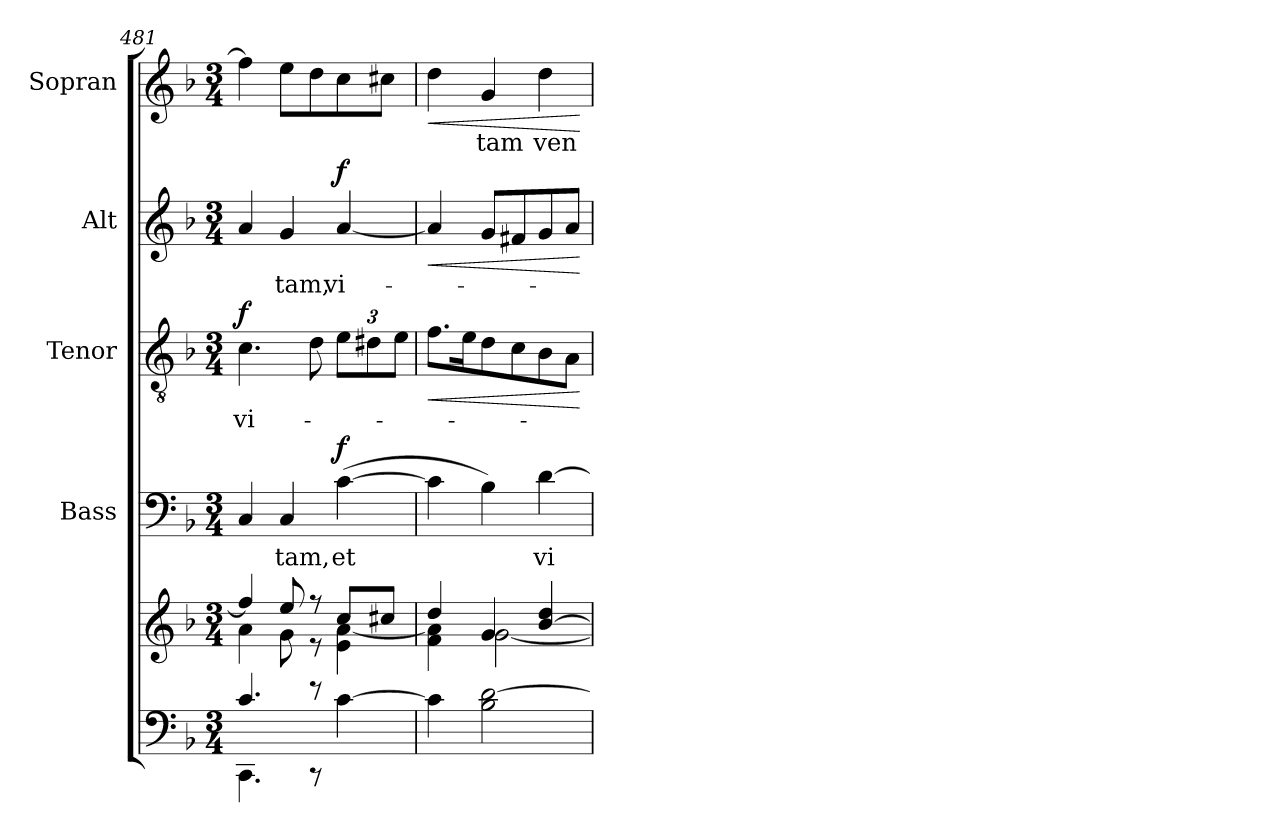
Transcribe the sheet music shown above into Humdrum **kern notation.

**kern	**kern	**kern	**text	**dynam	**kern	**text	**dynam	**kern	**text	**dynam	**kern	**text	**dynam
*part5	*part5	*part4	*part4	*part4	*part3	*part3	*part3	*part2	*part2	*part2	*part1	*part1	*part1
*staff6	*staff5	*staff4	*staff4	*staff4	*staff3	*staff3	*staff3	*staff2	*staff2	*staff2	*staff1	*staff1	*staff1
*	*	*I"Bass	*	*	*I"Tenor	*	*	*I"Alt	*	*	*I"Sopran	*	*
*	*	*I'B.	*	*	*I'T.	*	*	*I'A.	*	*	*I'S.	*	*
*clefF4	*clefG2	*clefF4	*	*	*clefGv2	*	*	*clefG2	*	*	*clefG2	*	*
*k[b-]	*k[b-]	*k[b-]	*	*	*k[b-]	*	*	*k[b-]	*	*	*k[b-]	*	*
*F:	*F:	*F:	*	*	*F:	*	*	*F:	*	*	*F:	*	*
*M3/4	*M3/4	*M3/4	*	*	*M3/4	*	*	*M3/4	*	*	*M3/4	*	*
=481	=481	=481	=481	=481	=481	=481	=481	=481	=481	=481	=481	=481	=481
*^	*^	*	*	*	*	*	*	*	*	*	*	*	*
!	!	!	!	!	!	!	!	!LO:LY:b	!LO:DY:a	!	!	!	!	!	!
4.c/	4.CC\	4ff/]	4a\	4C/	.	.	4.c\	vi-	f	4a/	.	.	4ff\]	.	.
!	!	!	!	!	!LO:LY:b	!	!	!	!	!	!LO:LY:b	!	!	!	!
.	.	8ee/	8g\	4C/	-tam,	.	.	.	.	4g/	-tam,	.	8ee\L	.	.
8r	8r	8r	8r	.	.	.	8d\	.	.	.	.	.	8dd\	.	.
!	!	!	!	!	!LO:LY:b	!LO:DY:a	!	!	!	!	!LO:LY:b	!LO:DY:a	!	!	!
[>4c\	4ryy	8cc/L	4e\ [<4a\	(>[4c\	et	f	12e\L	.	.	[4a/	vi-	f	8cc\	.	.
.	.	.	.	.	.	.	12d#X\	.	.	.	.	.	.	.	.
.	.	8cc#X/J	.	.	.	.	.	.	.	.	.	.	8cc#X\J	.	.
.	.	.	.	.	.	.	12e\J	.	.	.	.	.	.	.	.
*v	*v	*	*	*	*	*	*	*	*	*	*	*	*	*	*
=482	=482	=482	=482	=482	=482	=482	=482	=482	=482	=482	=482	=482	=482	=482
!	!	!	!	!	!	!	!	!LO:HP:b	!	!	!LO:HP:b	!	!	!LO:HP:b
4c\]	4dd/	4f\ 4a\]	4c\]	.	.	8.f\L	.	<	4a/]	.	<	4dd\	.	<
.	.	.	.	.	.	16e\k	.	.	.	.	.	.	.	.
!	!	!	!	!	!	!	!	!	!	!	!	!	!LO:LY:b	!
2B-\ [2d\	4g/	[<2g\	4B-\)	.	.	8d\	.	.	8g/L	.	.	4g/	-tam	.
.	.	.	.	.	.	8c\	.	.	8f#X/	.	.	.	.	.
!	!	!	!	!LO:LY:b	!	!	!	!	!	!	!	!	!LO:LY:b	!
.	[>4b-/ 4dd/	.	[4d\	vi-	.	8B-\	.	.	8g/	.	.	4dd\	ven-	.
.	.	.	.	.	.	8A\J	.	.	8a/J	.	.	.	.	.
*	*v	*v	*	*	*	*	*	*	*	*	*	*	*	*
.	.	.	.	.	.	.	[	.	.	[	.	.	[
=	=	=	=	=	=	=	=	=	=	=	=	=	=
*-	*-	*-	*-	*-	*-	*-	*-	*-	*-	*-	*-	*-	*-
